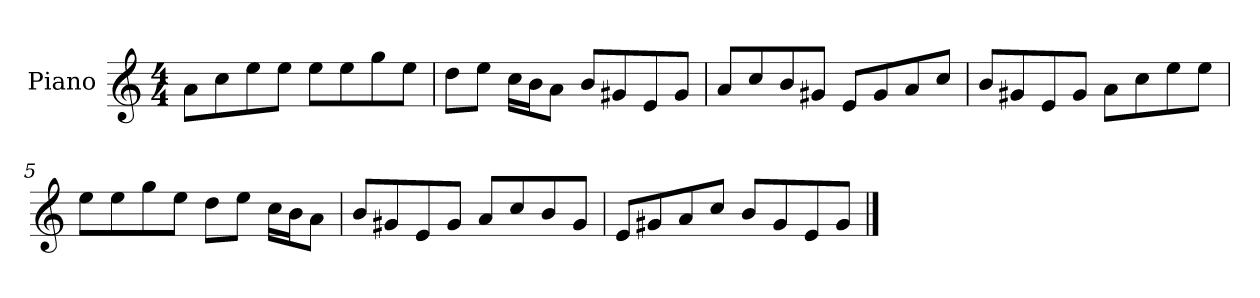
**kern
*part1
*staff1
*I"Piano
*I'P-no
*clefG2
*k[]
*M4/4
*MM90
=1
8a\L
8cc\
8ee\
8ee\J
8ee\L
8ee\
8gg\
8ee\J
=2
8dd\L
8ee\J
16cc\LL
16b\J
8a\J
8b/L
8g#X/
8e/
8g#/J
=3
8a/L
8cc/
8b/
8g#X/J
8e/L
8g#/
8a/
8cc/J
=4
8b/L
8g#X/
8e/
8g#/J
8a\L
8cc\
8ee\
8ee\J
!!LO:LB:g=z
=5
8ee\L
8ee\
8gg\
8ee\J
8dd\L
8ee\J
16cc\LL
16b\J
8a\J
=6
8b/L
8g#X/
8e/
8g#/J
8a/L
8cc/
8b/
8g#/J
=7
8e/L
8g#X/
8a/
8cc/J
8b/L
8g#/
8e/
8g#/J
==
*-
